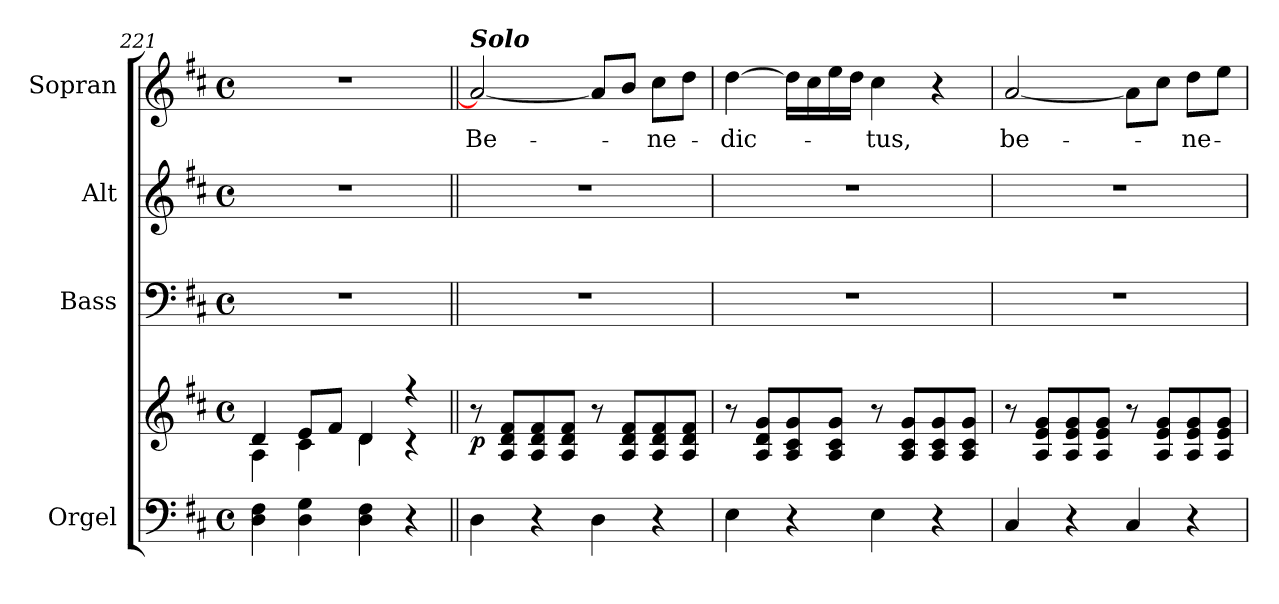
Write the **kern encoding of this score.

**kern	**kern	**dynam	**kern	**kern	**kern	**text
*part4	*part4	*part4	*part3	*part2	*part1	*part1
*staff5	*staff4	*staff4/5	*staff3	*staff2	*staff1	*staff1
*I"Orgel	*	*	*I"Bass	*I"Alt	*I"Sopran	*
*I'Org.	*	*	*I'B.	*I'A.	*I'S.	*
*clefF4	*clefG2	*	*clefF4	*clefG2	*clefG2	*
*k[f#c#]	*k[f#c#]	*	*k[f#c#]	*k[f#c#]	*k[f#c#]	*
*D:	*D:	*	*D:	*D:	*D:	*
*M4/4	*M4/4	*	*M4/4	*M4/4	*M4/4	*
*met(c)	*met(c)	*	*met(c)	*met(c)	*met(c)	*
=221	=221	=221	=221	=221	=221	=221
*	*^	*	*	*	*	*
4D\ 4F#\	4d/	4A\	.	1r	1r	1r	.
4D\ 4G\	8e/L	4c#\	.	.	.	.	.
.	8f#/J	.	.	.	.	.	.
4D\ 4F#\	4d/	4d\	.	.	.	.	.
4r	4r	4r	.	.	.	.	.
!!LO:LB:g=z
=222||	=222||	=222||	=222||	=222||	=222||	=222||	=222||
!	!	!	!	!	!	!LO:TX:a:Bi:t=Solo	!
!	!	!	!LO:DY:b	!	!	!	!LO:LY:b
*	*v	*v	*	*	*	*	*
4D\	8r	p	1r	1r	2a/_	Be-
.	8A/ 8d/ 8f#/L	.	.	.	.	.
4r	8A/ 8d/ 8f#/	.	.	.	.	.
.	8A/ 8d/ 8f#/J	.	.	.	.	.
4D\	8r	.	.	.	8a/L]	.
.	8A/ 8d/ 8f#/L	.	.	.	8b/J	.
!	!	!	!	!	!	!LO:LY:b
4r	8A/ 8d/ 8f#/	.	.	.	8cc#\L	-ne-
.	8A/ 8d/ 8f#/J	.	.	.	8dd\J	.
=223	=223	=223	=223	=223	=223	=223
!	!	!	!	!	!	!LO:LY:b
4E\	8r	.	1r	1r	[4dd\	-dic-
.	8A/ 8d/ 8g/L	.	.	.	.	.
4r	8A/ 8c#/ 8g/	.	.	.	16dd\LL]	.
.	.	.	.	.	16cc#\	.
.	8A/ 8c#/ 8g/J	.	.	.	16ee\	.
.	.	.	.	.	16dd\JJ	.
!	!	!	!	!	!	!LO:LY:b
4E\	8r	.	.	.	4cc#\	-tus,
.	8A/ 8c#/ 8g/L	.	.	.	.	.
4r	8A/ 8c#/ 8g/	.	.	.	4r	.
.	8A/ 8c#/ 8g/J	.	.	.	.	.
=224	=224	=224	=224	=224	=224	=224
!	!	!	!	!	!	!LO:LY:b
4C#/	8r	.	1r	1r	[2a/	be-
.	8A/ 8e/ 8g/L	.	.	.	.	.
4r	8A/ 8e/ 8g/	.	.	.	.	.
.	8A/ 8e/ 8g/J	.	.	.	.	.
4C#/	8r	.	.	.	8a\L]	.
.	8A/ 8e/ 8g/L	.	.	.	8cc#\J	.
!	!	!	!	!	!	!LO:LY:b
4r	8A/ 8e/ 8g/	.	.	.	8dd\L	-ne-
.	8A/ 8e/ 8g/J	.	.	.	8ee\J	.
=	=	=	=	=	=	=
*-	*-	*-	*-	*-	*-	*-
